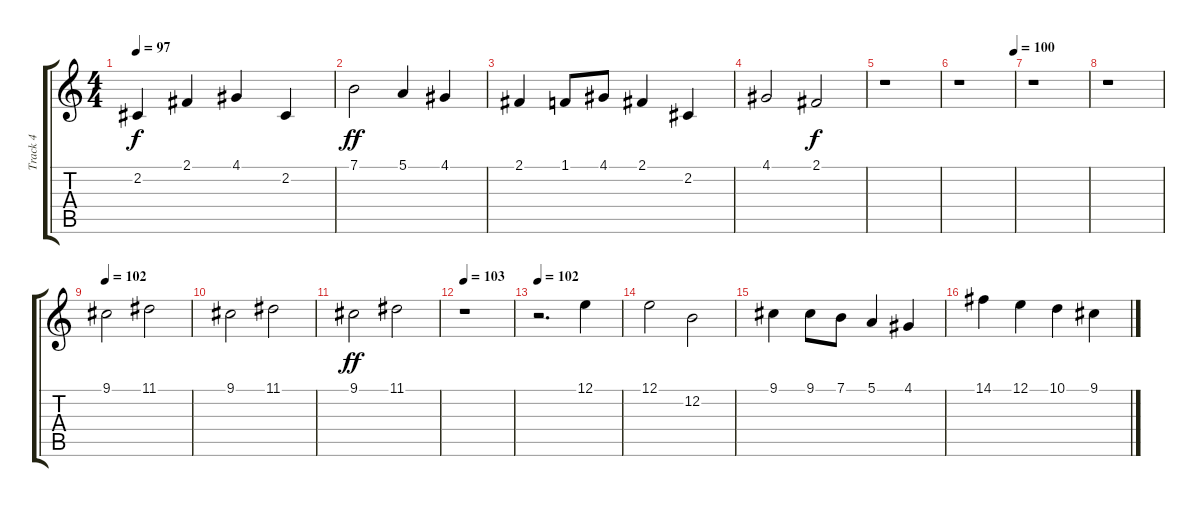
\track ("Track 4" "Track 4") {instrument stringensemble1}
\staff {score tabs}
\tuning (E4 B3 G3 D3 A2 E2) {hide}
\ts (4 4)
\tempo 97
\clef g2
\ks c
2.2.4{dy f} 2.1.4 4.1.4 2.2.4 |
7.1.2{dy ff} 5.1.4 4.1.4 |
2.1.4 1.1.8 4.1.8 2.1.4 2.2.4 |
4.1.2 2.1.2{dy f} |
r.1 |
\tempo (100 1)
r.1 |
r.1 |
r.1 |
\tempo 102
9.1.2 11.1.2 |
9.1.2 11.1.2 |
9.1.2{dy ff} 11.1.2 |
\tempo 103
r.1 |
\tempo 102
r.2{d} 12.1.4 |
12.1.2 12.2.2 |
9.1.4 9.1.8 7.1.8 5.1.4 4.1.4 |
14.1.4 12.1.4 10.1.4 9.1.4
